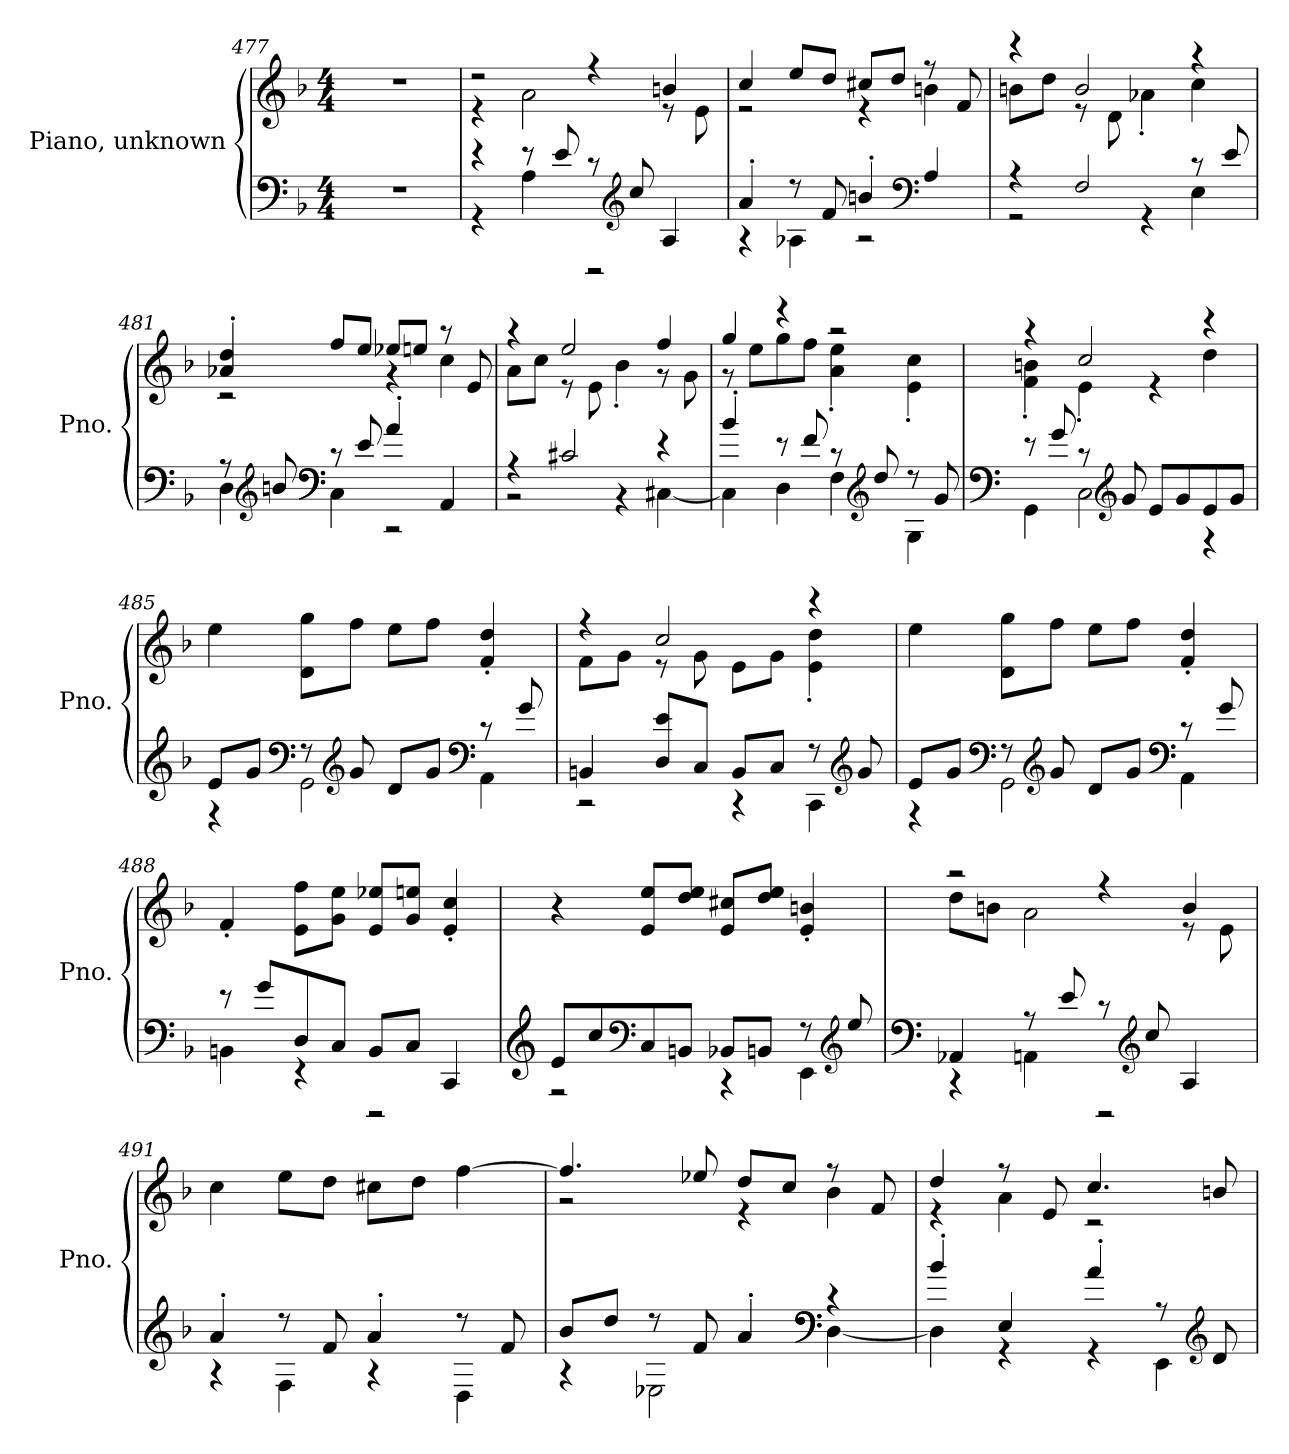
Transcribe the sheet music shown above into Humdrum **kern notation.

**kern	**kern
*part1	*part1
*staff2	*staff1
*I"Piano, unknown	*
*I'Pno.	*
!!LO:LB:g=z
*clefF4	*clefG2
*k[b-]	*k[b-]
*M4/4	*M4/4
=477	=477
1r	1r
=478	=478
*^	*^
4r	4r	2r	4r
8r	4A\	.	2a\
8e/	.	.	.
8r	2r	4r	.
*clefG2	*	*	*
8cc/	.	.	.
4A/	.	4bn/	8r
.	.	.	8e\
=479	=479	=479	=479
4a'/	4r	4cc/	2r
8r	4A-X\	8ee/L	.
8f/	.	8dd/J	.
4bn'/	2r	8cc#X/L	4r
.	.	8dd/J	.
*clefF4	*	*	*
4A-/	.	8r	4bn\
.	.	8f/	.
=480	=480	=480	=480
4r	2r	4r	8bn\L
.	.	.	8dd\J
2F/	.	2b/	8r
.	.	.	8d\
.	4r	.	4a-X'\
8r	4E\	4r	4cc\
8e/	.	.	.
!!LO:LB:g=z	!!
=481	=481	=481	=481
8r	4D\	4a-X/' 4dd/'	2r
*clefG2	*	*	*
8bn/	.	.	.
*clefF4	*	*	*
8r	4C\	8ff/L	.
8e/	.	8ee/J	.
4a'/	2r	8ee-X/L	4r
.	.	8een/J	.
4AA/	.	8r	4cc\
.	.	8e/	.
=482	=482	=482	=482
4r	2r	4r	8a\L
.	.	.	8cc\J
2c#X/	.	2ee/	8r
.	.	.	8e\
.	4r	.	4b-'\
4r	[4C#X\	4ff/	8r
.	.	.	8g\
=483	=483	=483	=483
4b-'/	4C#\]	4gg/	8r
.	.	.	8ee\L
8r	4D\	4r	8gg\
8f/	.	.	8ff\J
8r	4F\	2r	4a\' 4ee\'
*clefG2	*	*	*
8dd/	.	.	.
8r	4G\	.	4e\' 4cc\'
8g/	.	.	.
!!LO:LB:g=z	!!
=484	=484	=484	=484
*clefF4	*	*	*
8r	4GG\	4r	4f\' 4bn\'
8g/	.	.	.
8r	2C\	2cc/	4e'\
*clefG2	*	*	*
8g/	.	.	.
8e/L	.	.	4r
8g/	.	.	.
8e/	4r	4r	4dd\
8g/J	.	.	.
*	*	*v	*v
=485	=485	=485
8e/L	4r	4ee\
8g/J	.	.
*clefF4	*	*
8r	2GG\	8d\ 8gg\L
*clefG2	*	*
8g/	.	8ff\J
8d/L	.	8ee\L
8g/J	.	8ff\J
*clefF4	*	*
8r	4AA\	4f/' 4dd/'
8g/	.	.
=486	=486	=486
*	*	*^
4BBn/	2r	4r	8f\L
.	.	.	8g\J
8D/ 8e/L	.	2cc/	8r
8C/J	.	.	8g\
8BB/L	4r	.	8e\L
8C/J	.	.	8g\J
8r	4CC\	4r	4e\' 4dd\'
*clefG2	*	*	*
8g/	.	.	.
*	*	*v	*v
!!LO:PB:g=z
=487	=487	=487
8e/L	4r	4ee\
8g/J	.	.
*clefF4	*	*
8r	2GG\	8d\ 8gg\L
*clefG2	*	*
8g/	.	8ff\J
8d/L	.	8ee\L
8g/J	.	8ff\J
*clefF4	*	*
8r	4AA\	4f/' 4dd/'
8g/	.	.
=488	=488	=488
8r	4BBn\	4f'/
8g/L	.	.
8D/	4r	8e\ 8ff\L
8C/J	.	8g\ 8ee\J
8BB/L	2r	8e/ 8ee-X/L
8C/J	.	8g/ 8een/J
4CC/	.	4e/' 4cc/'
=489	=489	=489
*clefG2	*	*
8e/L	2r	4r
8cc/	.	.
*clefF4	*	*
8C/	.	8e/ 8ee/L
8BBn/J	.	8dd/ 8ee/J
8BB-X/L	4r	8e/ 8cc#X/L
8BBn/J	.	8dd/ 8ee/J
8r	4EE\	4e/' 4bn/'
*clefG2	*	*
8ee/	.	.
!!LO:LB:g=z
=490	=490	=490
*clefF4	*	*
*	*	*^
4AA-X/	4r	2r	8dd\L
.	.	.	8bn\J
8r	4AAn\	.	2a\
8e/	.	.	.
8r	2r	4r	.
*clefG2	*	*	*
8cc/	.	.	.
4A/	.	4b/	8r
.	.	.	8e\
*	*	*v	*v
=491	=491	=491
4a'/	4r	4cc\
8r	4F\	8ee\L
8f/	.	8dd\J
4a'/	4r	8cc#X\L
.	.	8dd\J
8r	4D\	[4ff\
8f/	.	.
=492	=492	=492
*	*	*^
8b-/L	4r	4.ff/]	2r
8dd/J	.	.	.
8r	2E-X\	.	.
8f/	.	8ee-X/	.
4a'/	.	8dd/L	4r
.	.	8cc/J	.
*clefF4	*	*	*
4r	[4D\	8r	4b-\
.	.	8f/	.
=493	=493	=493	=493
4b-'/	4D\]	4dd/	4r
4E/	4r	8r	4a\
.	.	8e/	.
4a'/	4r	4.cc/	2r
8r	4EE\	.	.
*clefG2	*	*	*
8d/	.	8bn/	.
*v	*v	*	*
*	*v	*v
=	=
*-	*-
